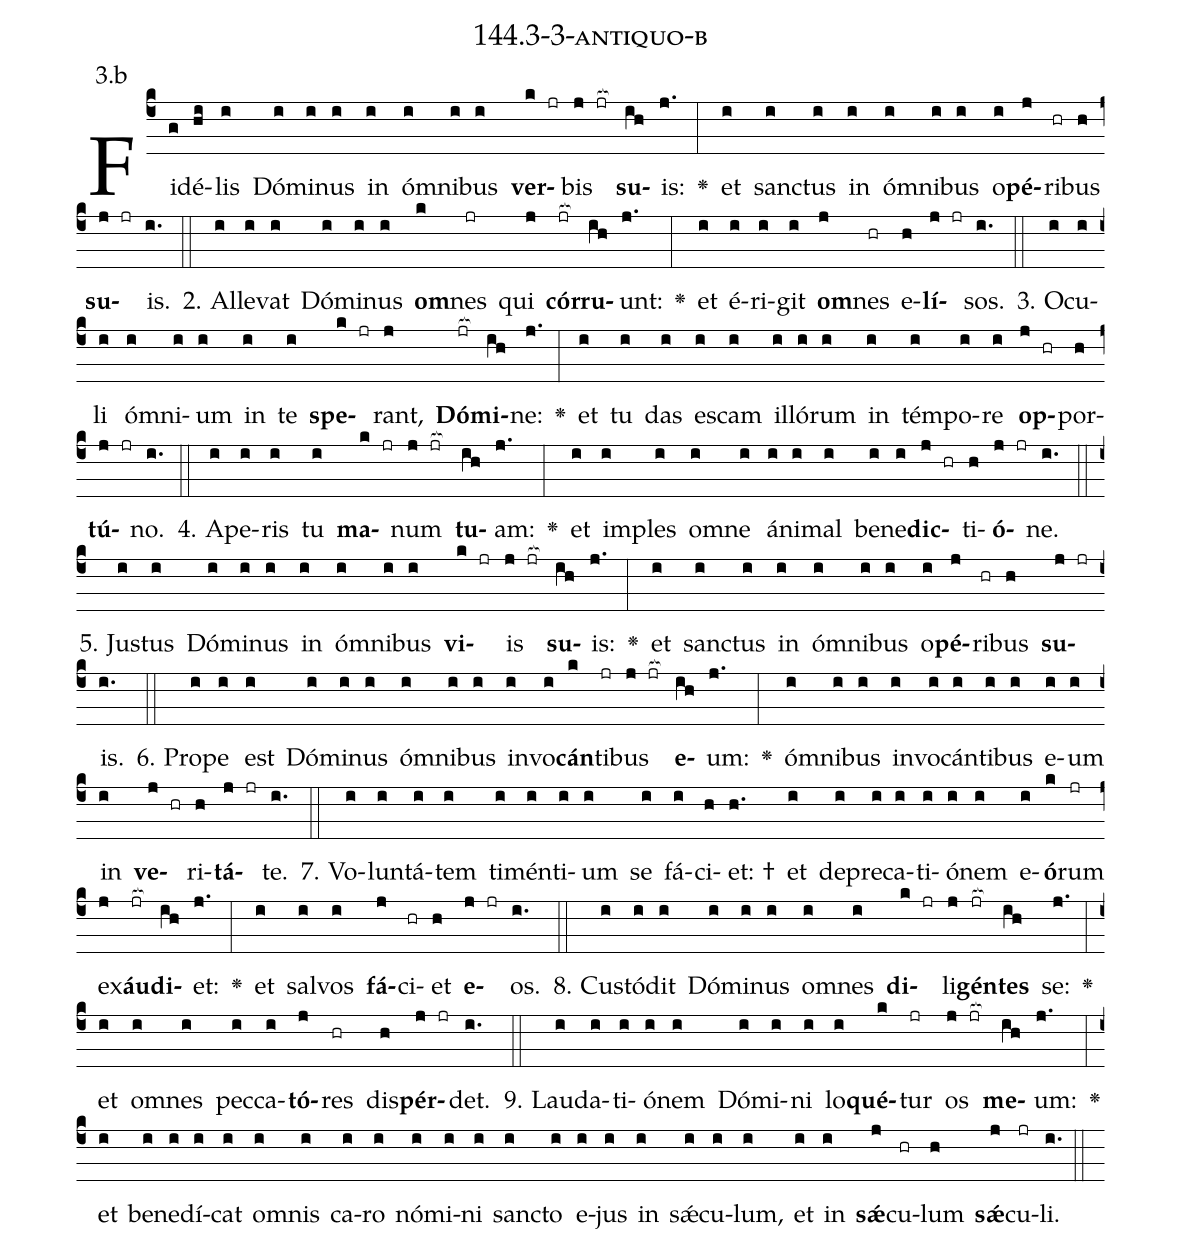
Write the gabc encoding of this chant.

name: 144.3-3-antiquo-b;
annotation: 3.b;
%%
(c4)Fi(g)dé(hi)lis(i) Dó(i)mi(i)nus(i) in(i) óm(i)ni(i)bus(i) <b>ver</b>(k jr)bis(j jr[ocb:1{]) <b>su</b>(ih[ocb:0}])is:(j.) <v>\greheightstar</v>(:) et(i) sanc(i)tus(i) in(i) óm(i)ni(i)bus(i) o(i)<b>pé</b>(j)ri(hr)bus(h) <b>su</b>(j jr)is.(i.) (::)
2. Al(i)le(i)vat(i) Dó(i)mi(i)nus(i) <b>om</b>(k)nes(jr) qui(j) <b>cór</b>(jr[ocb:1{])<b>ru</b>(ih[ocb:0}])unt:(j.) <v>\greheightstar</v>(:) et(i) é(i)ri(i)git(i) <b>om</b>(j)nes(hr) e(h)<b>lí</b>(j jr)sos.(i.) (::)
3. O(i)cu(i)li(i) óm(i)ni(i)um(i) in(i) te(i) <b>spe</b>(k jr)rant,(j) <b>Dó</b>(jr[ocb:1{])<b>mi</b>(ih[ocb:0}])ne:(j.) <v>\greheightstar</v>(:) et(i) tu(i) das(i) es(i)cam(i) il(i)ló(i)rum(i) in(i) tém(i)po(i)re(i) <b>op</b>(j hr)por(h)<b>tú</b>(j jr)no.(i.) (::)
4. A(i)pe(i)ris(i) tu(i) <b>ma</b>(k jr)num(j jr[ocb:1{]) <b>tu</b>(ih[ocb:0}])am:(j.) <v>\greheightstar</v>(:) et(i) im(i)ples(i) om(i)ne(i) á(i)ni(i)mal(i) be(i)ne(i)<b>dic</b>(j hr)ti(h)<b>ó</b>(j jr)ne.(i.) (::)
5. Jus(i)tus(i) Dó(i)mi(i)nus(i) in(i) óm(i)ni(i)bus(i) <b>vi</b>(k jr)is(j jr[ocb:1{]) <b>su</b>(ih[ocb:0}])is:(j.) <v>\greheightstar</v>(:) et(i) sanc(i)tus(i) in(i) óm(i)ni(i)bus(i) o(i)<b>pé</b>(j)ri(hr)bus(h) <b>su</b>(j jr)is.(i.) (::)
6. Pro(i)pe(i) est(i) Dó(i)mi(i)nus(i) óm(i)ni(i)bus(i) in(i)vo(i)<b>cán</b>(k)ti(jr)bus(j jr[ocb:1{]) <b>e</b>(ih[ocb:0}])um:(j.) <v>\greheightstar</v>(:) óm(i)ni(i)bus(i) in(i)vo(i)cán(i)ti(i)bus(i) e(i)um(i) in(i) <b>ve</b>(j hr)ri(h)<b>tá</b>(j jr)te.(i.) (::)
7. Vo(i)lun(i)tá(i)tem(i) ti(i)mén(i)ti(i)um(i) se(i) fá(i)ci(h)et: †(h.) et(i) de(i)pre(i)ca(i)ti(i)ó(i)nem(i) e(i)<b>ó</b>(k)rum(jr) ex(j)<b>áu</b>(jr[ocb:1{])<b>di</b>(ih[ocb:0}])et:(j.) <v>\greheightstar</v>(:) et(i) sal(i)vos(i) <b>fá</b>(j)ci(hr)et(h) <b>e</b>(j jr)os.(i.) (::)
8. Cus(i)tó(i)dit(i) Dó(i)mi(i)nus(i) om(i)nes(i) <b>di</b>(k jr)li(j)<b>gén</b>(jr[ocb:1{])<b>tes</b>(ih[ocb:0}]) se:(j.) <v>\greheightstar</v>(:) et(i) om(i)nes(i) pec(i)ca(i)<b>tó</b>(j)res(hr) dis(h)<b>pér</b>(j jr)det.(i.) (::)
9. Lau(i)da(i)ti(i)ó(i)nem(i) Dó(i)mi(i)ni(i) lo(i)<b>qué</b>(k)tur(jr) os(j jr[ocb:1{]) <b>me</b>(ih[ocb:0}])um:(j.) <v>\greheightstar</v>(:) et(i) be(i)ne(i)dí(i)cat(i) om(i)nis(i) ca(i)ro(i) nó(i)mi(i)ni(i) sanc(i)to(i) e(i)jus(i) in(i) sǽ(i)cu(i)lum,(i) et(i) in(i) <b>sǽ</b>(j)cu(hr)lum(h) <b>sǽ</b>(j)cu(jr)li.(i.) (::)
